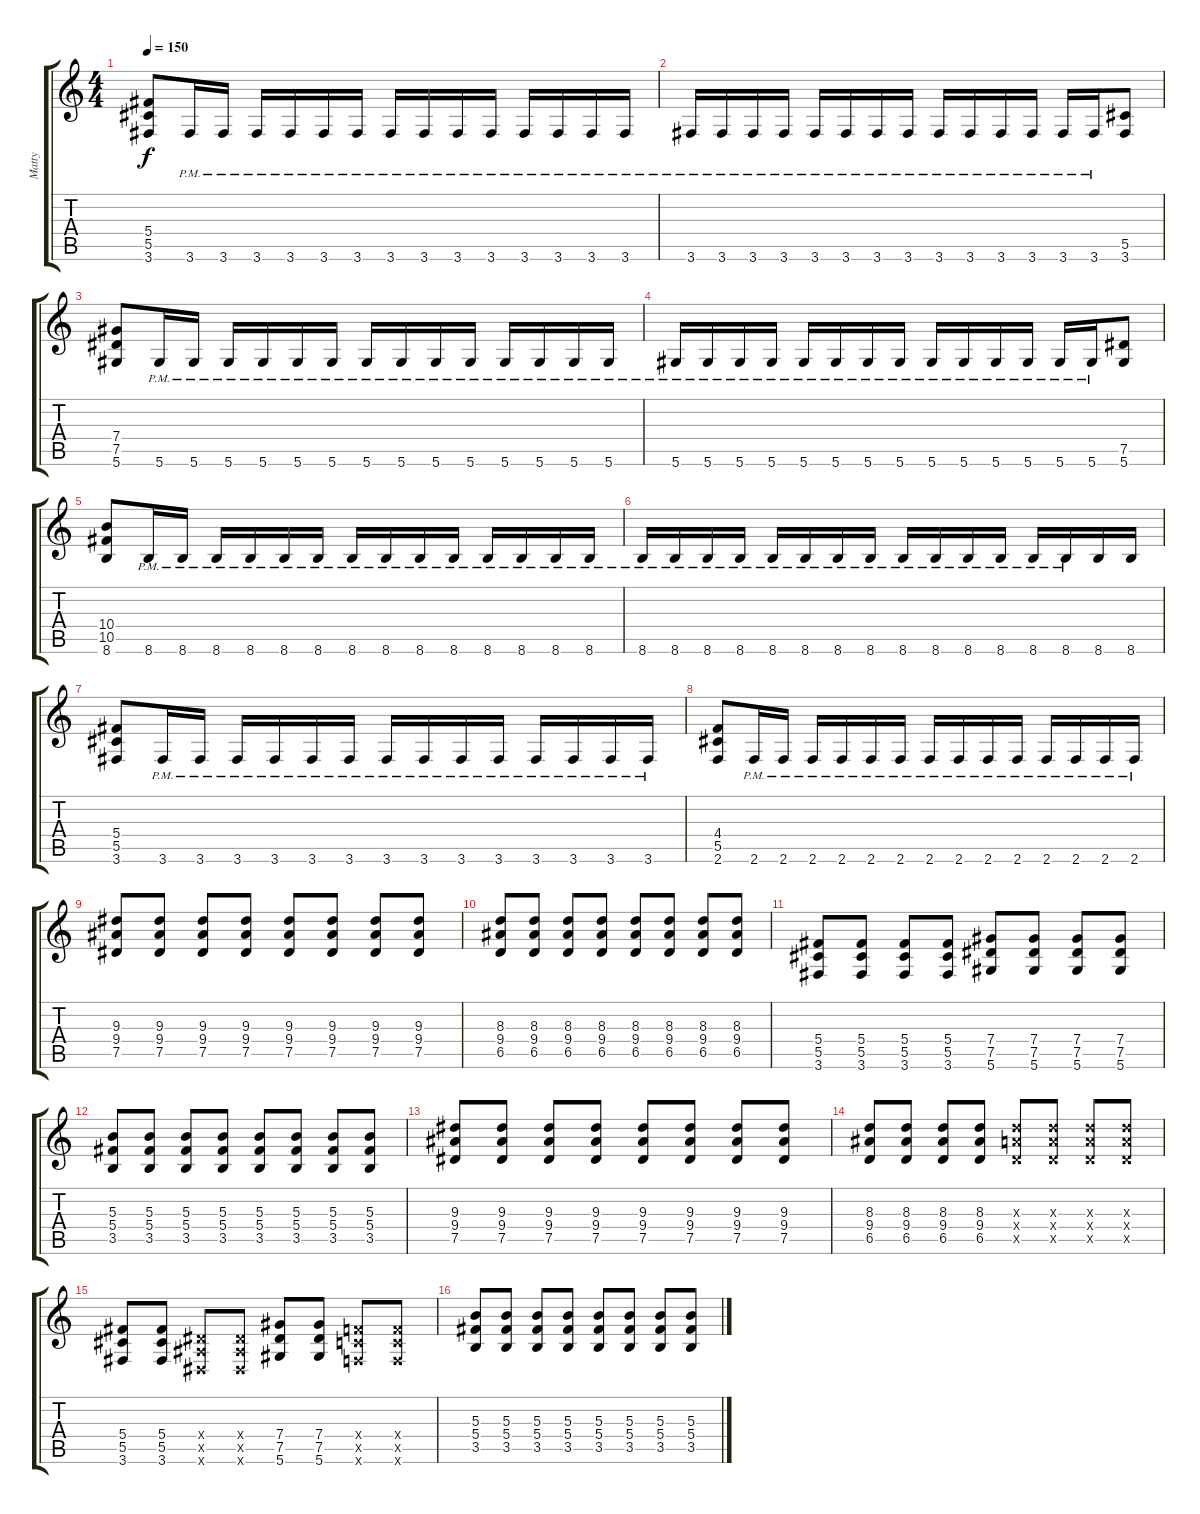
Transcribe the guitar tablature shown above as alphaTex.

\track ("Matty" "Matty") {instrument distortionguitar}
\staff {score tabs}
\tuning (Eb4 Bb3 Gb3 Db3 Ab2 Eb2) {hide}
\ts (4 4)
\tempo 150
\clef g2
\ks c
(5.4 5.5 3.6).8{dy f} 3.6{pm}.16 3.6{pm}.16 3.6{pm}.16 3.6{pm}.16 3.6{pm}.16 3.6{pm}.16 3.6{pm}.16 3.6{pm}.16 3.6{pm}.16 3.6{pm}.16 3.6{pm}.16 3.6{pm}.16 3.6{pm}.16 3.6{pm}.16 |
3.6{pm}.16 3.6{pm}.16 3.6{pm}.16 3.6{pm}.16 3.6{pm}.16 3.6{pm}.16 3.6{pm}.16 3.6{pm}.16 3.6{pm}.16 3.6{pm}.16 3.6{pm}.16 3.6{pm}.16 3.6{pm}.16 3.6{pm}.16 (5.5 3.6).8 |
(7.4 7.5 5.6).8 5.6{pm}.16 5.6{pm}.16 5.6{pm}.16 5.6{pm}.16 5.6{pm}.16 5.6{pm}.16 5.6{pm}.16 5.6{pm}.16 5.6{pm}.16 5.6{pm}.16 5.6{pm}.16 5.6{pm}.16 5.6{pm}.16 5.6{pm}.16 |
5.6{pm}.16 5.6{pm}.16 5.6{pm}.16 5.6{pm}.16 5.6{pm}.16 5.6{pm}.16 5.6{pm}.16 5.6{pm}.16 5.6{pm}.16 5.6{pm}.16 5.6{pm}.16 5.6{pm}.16 5.6{pm}.16 5.6{pm}.16 (7.5 5.6).8 |
(10.4 10.5 8.6).8 8.6{pm}.16 8.6{pm}.16 8.6{pm}.16 8.6{pm}.16 8.6{pm}.16 8.6{pm}.16 8.6{pm}.16 8.6{pm}.16 8.6{pm}.16 8.6{pm}.16 8.6{pm}.16 8.6{pm}.16 8.6{pm}.16 8.6{pm}.16 |
8.6{pm}.16 8.6{pm}.16 8.6{pm}.16 8.6{pm}.16 8.6{pm}.16 8.6{pm}.16 8.6{pm}.16 8.6{pm}.16 8.6{pm}.16 8.6{pm}.16 8.6{pm}.16 8.6{pm}.16 8.6{pm}.16 8.6{pm}.16 8.6.16 8.6.16 |
(5.4 5.5 3.6).8 3.6{pm}.16 3.6{pm}.16 3.6{pm}.16 3.6{pm}.16 3.6{pm}.16 3.6{pm}.16 3.6{pm}.16 3.6{pm}.16 3.6{pm}.16 3.6{pm}.16 3.6{pm}.16 3.6{pm}.16 3.6{pm}.16 3.6{pm}.16 |
(4.4 5.5 2.6).8 2.6{pm}.16 2.6{pm}.16 2.6{pm}.16 2.6{pm}.16 2.6{pm}.16 2.6{pm}.16 2.6{pm}.16 2.6{pm}.16 2.6{pm}.16 2.6{pm}.16 2.6{pm}.16 2.6{pm}.16 2.6{pm}.16 2.6{pm}.16 |
(9.3 9.4 7.5).8 (9.3 9.4 7.5).8 (9.3 9.4 7.5).8 (9.3 9.4 7.5).8 (9.3 9.4 7.5).8 (9.3 9.4 7.5).8 (9.3 9.4 7.5).8 (9.3 9.4 7.5).8 |
(8.3 9.4 6.5).8 (8.3 9.4 6.5).8 (8.3 9.4 6.5).8 (8.3 9.4 6.5).8 (8.3 9.4 6.5).8 (8.3 9.4 6.5).8 (8.3 9.4 6.5).8 (8.3 9.4 6.5).8 |
(5.4 5.5 3.6).8 (5.4 5.5 3.6).8 (5.4 5.5 3.6).8 (5.4 5.5 3.6).8 (7.4 7.5 5.6).8 (7.4 7.5 5.6).8 (7.4 7.5 5.6).8 (7.4 7.5 5.6).8 |
(5.3 5.4 3.5).8 (5.3 5.4 3.5).8 (5.3 5.4 3.5).8 (5.3 5.4 3.5).8 (5.3 5.4 3.5).8 (5.3 5.4 3.5).8 (5.3 5.4 3.5).8 (5.3 5.4 3.5).8 |
(9.3 9.4 7.5).8 (9.3 9.4 7.5).8 (9.3 9.4 7.5).8 (9.3 9.4 7.5).8 (9.3 9.4 7.5).8 (9.3 9.4 7.5).8 (9.3 9.4 7.5).8 (9.3 9.4 7.5).8 |
(8.3 9.4 6.5).8 (8.3 9.4 6.5).8 (8.3 9.4 6.5).8 (8.3 9.4 6.5).8 (8.3{x} 8.4{x} 6.5{x}).8 (8.3{x} 8.4{x} 6.5{x}).8 (8.3{x} 8.4{x} 6.5{x}).8 (8.3{x} 8.4{x} 6.5{x}).8 |
(5.4 5.5 3.6).8 (5.4 5.5 3.6).8 (2.4{x} 2.5{x} 0.6{x}).8 (2.4{x} 2.5{x} 0.6{x}).8 (7.4 7.5 5.6).8 (7.4 7.5 5.6).8 (4.4{x} 4.5{x} 2.6{x}).8 (4.4{x} 4.5{x} 2.6{x}).8 |
(5.3 5.4 3.5).8 (5.3 5.4 3.5).8 (5.3 5.4 3.5).8 (5.3 5.4 3.5).8 (5.3 5.4 3.5).8 (5.3 5.4 3.5).8 (5.3 5.4 3.5).8 (5.3 5.4 3.5).8
